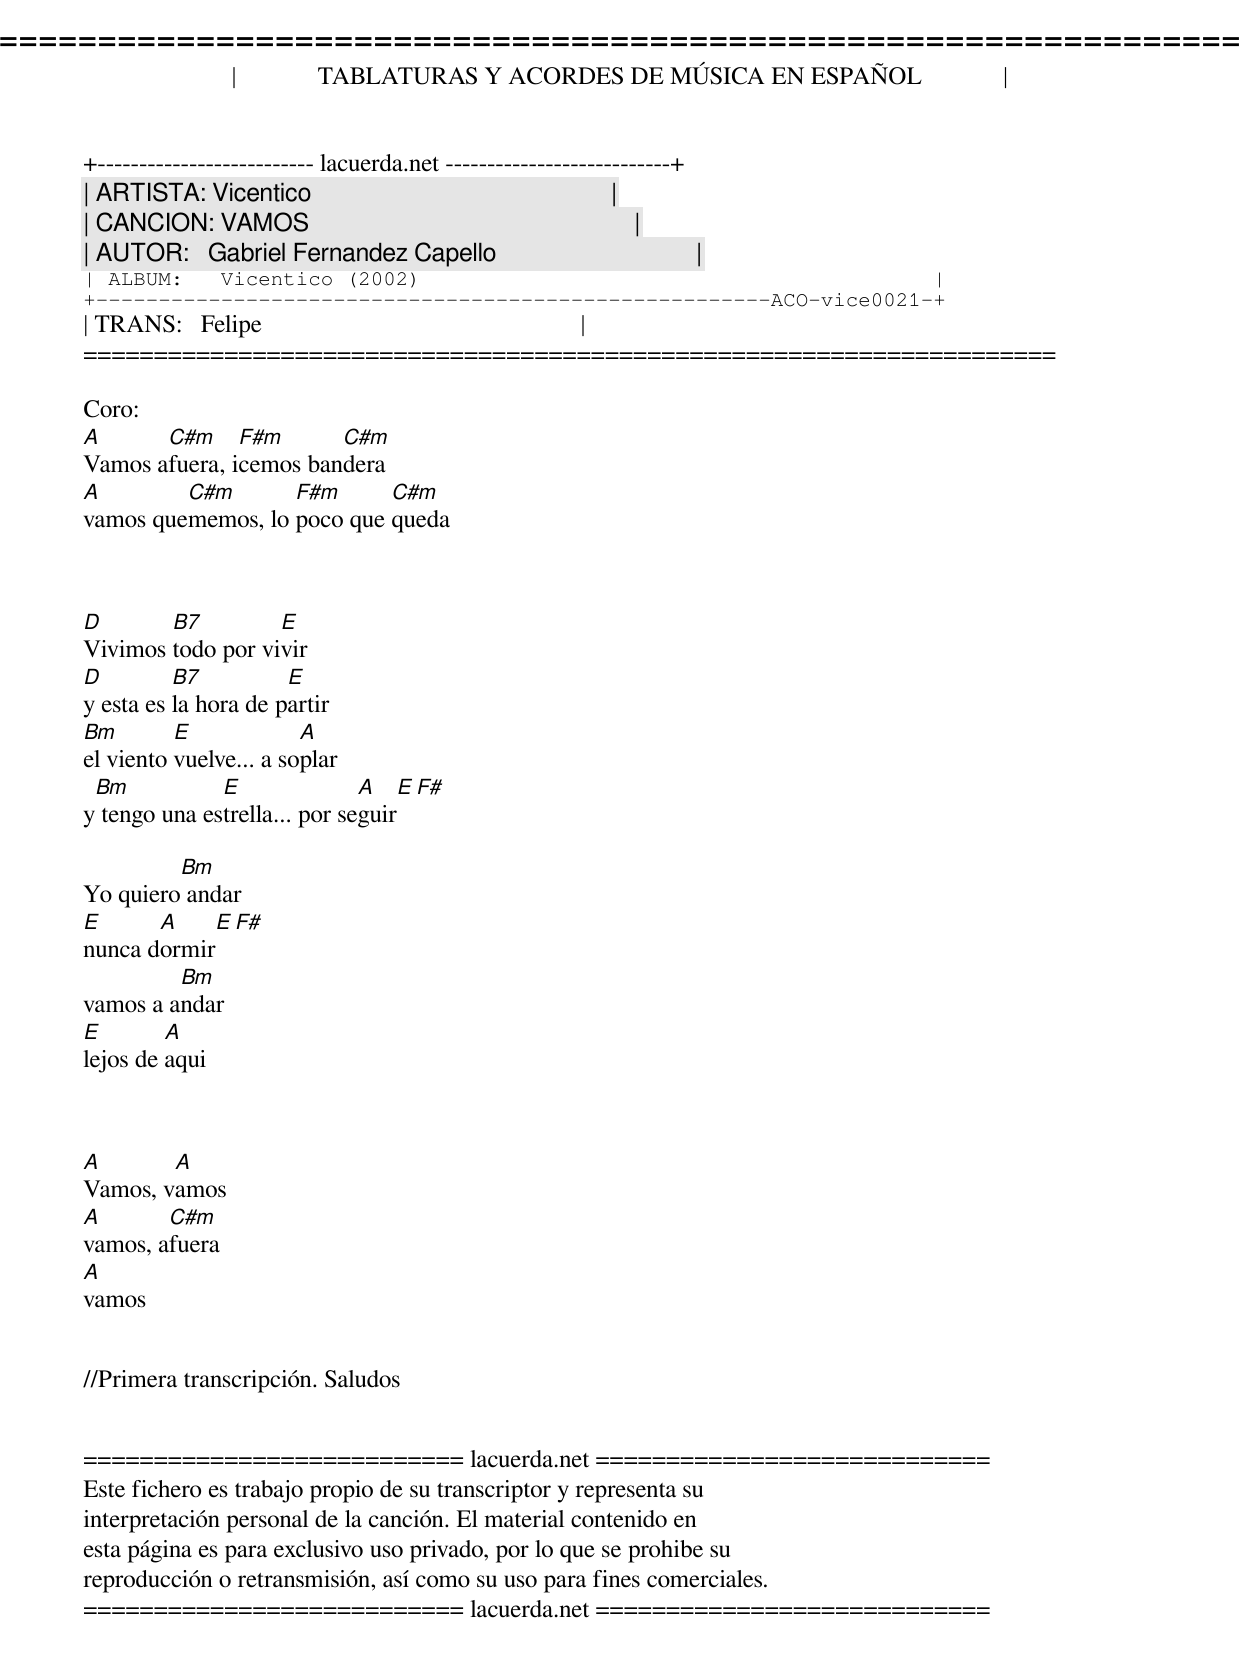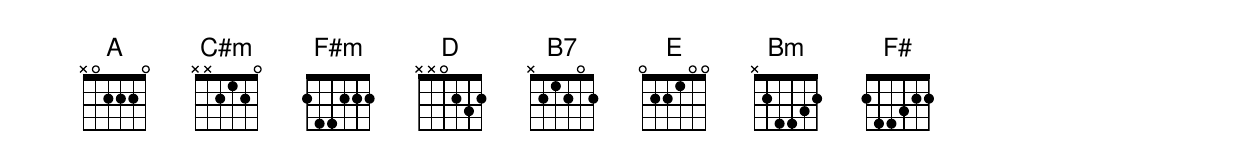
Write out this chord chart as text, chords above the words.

=====================================================================
|             TABLATURAS Y ACORDES DE MÚSICA EN ESPAÑOL             |
+-------------------------- lacuerda.net ---------------------------+
| ARTISTA: Vicentico                                                |
| CANCION: VAMOS                                                    |
| AUTOR:   Gabriel Fernandez Capello                                |
| ALBUM:   Vicentico (2002)                                         |
+------------------------------------------------------ACO-vice0021-+
| TRANS:   Felipe                                                   |
=====================================================================

Coro:
A      C#m     F#m      C#m
Vamos afuera, icemos bandera
A        C#m       F#m      C#m
vamos quememos, lo poco que queda



D       B7         E
Vivimos todo por vivir
D         B7          E
y esta es la hora de partir
Bm        E             A
el viento vuelve... a soplar
 Bm           E               A    E  F#
y tengo una estrella... por seguir

         Bm
Yo quiero andar
E      A      E  F#
nunca dormir
         Bm
vamos a andar
E        A
lejos de aqui



A       A
Vamos, vamos
A       C#m
vamos, afuera
A
vamos


//Primera transcripción. Saludos


=========================== lacuerda.net ============================
Este fichero es trabajo propio de su transcriptor y representa su
interpretación personal de la canción. El material contenido en
esta página es para exclusivo uso privado, por lo que se prohibe su
reproducción o retransmisión, así como su uso para fines comerciales.
=========================== lacuerda.net ============================
